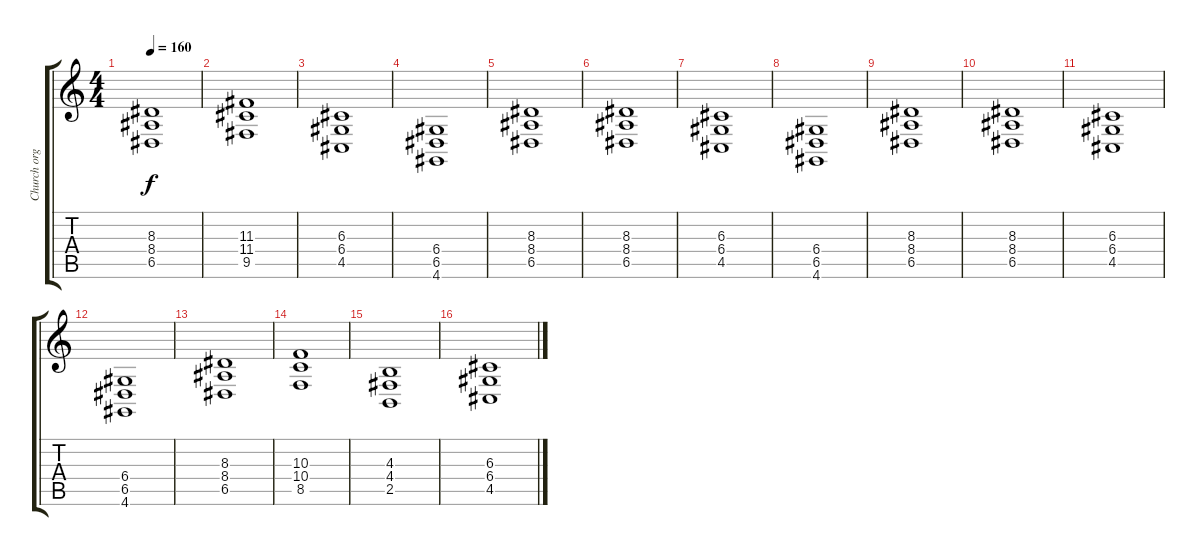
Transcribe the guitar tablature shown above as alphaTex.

\track ("Church organ" "Church org") {instrument churchorgan}
\staff {score tabs}
\tuning (E4 B3 G3 D3 A2 E2) {hide}
\ts (4 4)
\tempo 160
\clef g2
\ks c
(8.3 8.4 6.5).1{dy f} |
(11.3 11.4 9.5).1 |
(6.3 6.4 4.5).1 |
(6.4 6.5 4.6).1 |
(8.3 8.4 6.5).1 |
(8.3 8.4 6.5).1 |
(6.3 6.4 4.5).1 |
(6.4 6.5 4.6).1 |
(8.3 8.4 6.5).1 |
(8.3 8.4 6.5).1 |
(6.3 6.4 4.5).1 |
(6.4 6.5 4.6).1 |
(8.3 8.4 6.5).1 |
(10.3 10.4 8.5).1 |
(4.3 4.4 2.5).1 |
(6.3 6.4 4.5).1
